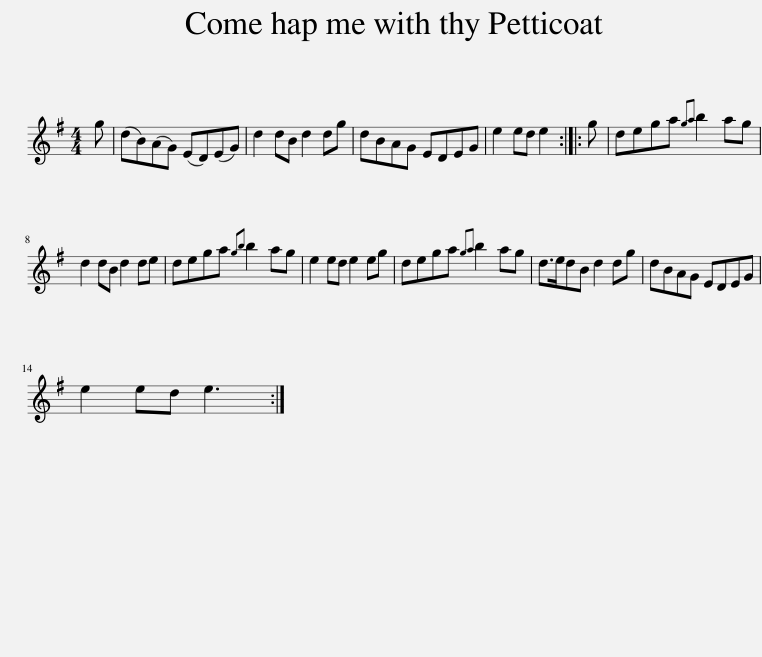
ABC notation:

X:1
L:1/8
M:4/4
I:linebreak $
K:G
V:1 treble
V:1
 g | (dB)(AG) (ED)(EG) | d2 dB d2 dg | dBAG EDEG | e2 ed e2 :: %5
 g | dega{ga} b2 ag |$ d2 dB d2 de | dega{gb} b2 ag | e2 ed e2 eg | %10
 dega{ga} b2 ag | d>edB d2 dg | dBAG EDEG |$ e2 ed e3 :| %14
